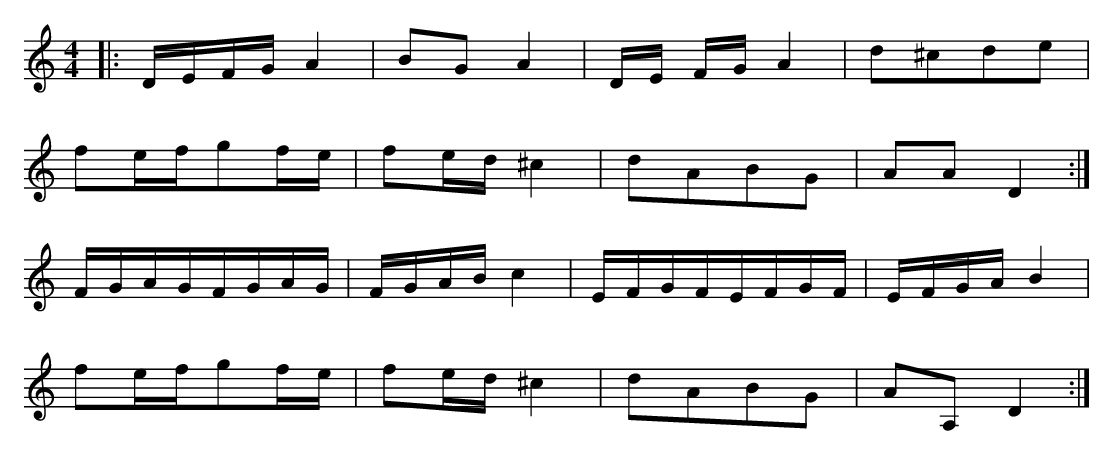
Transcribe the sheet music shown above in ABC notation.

X:1
M:4/4
K:C
|:D/E/F/G/A2|BGA2|D/E/ F/G/ A2|d^cde|
fe/f/gf/e/|fe/d/^c2|dABG|AAD2:|
F/G/A/G/F/G/A/G/|F/G/A/B/c2|E/F/G/F/E/F/G/F/|E/F/G/A/B2|
fe/f/gf/e/|fe/d/^c2|dABG|AA,D2:|
